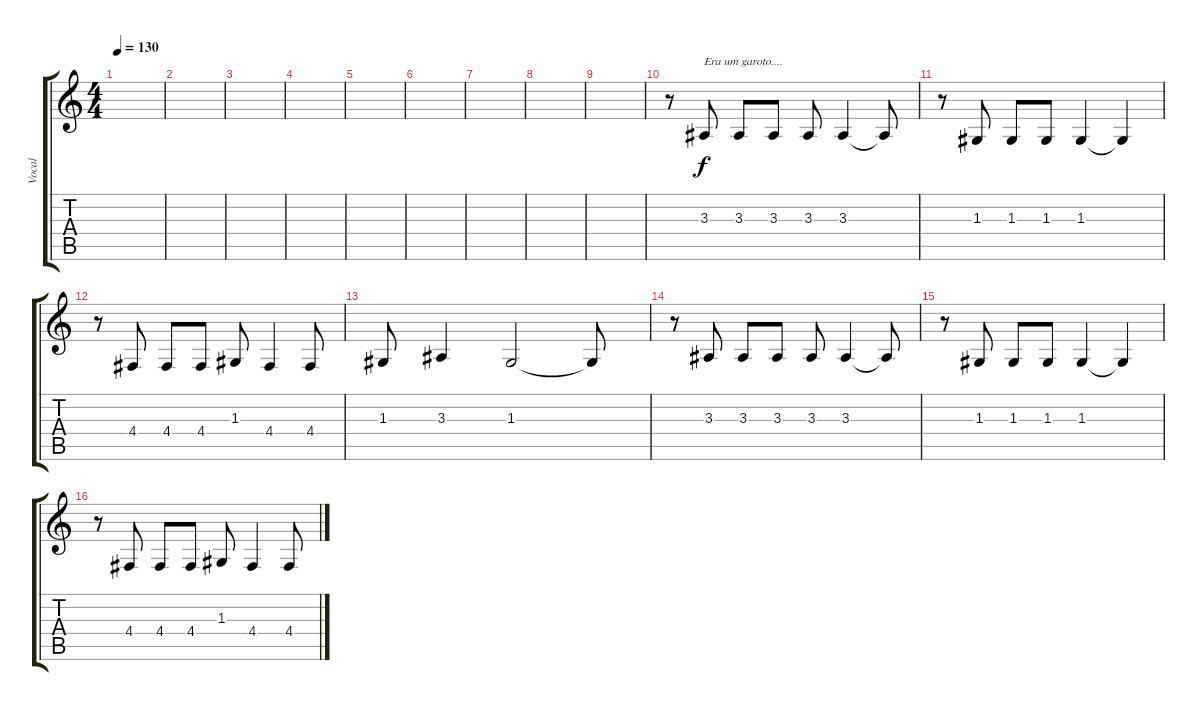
\track ("Vocal" "Vocal") {instrument lead5charang}
\staff {score tabs}
\tuning (E4 B3 G3 D3 A2 E2) {hide}
\ts (4 4)
\tempo 130
\clef g2
\ks c
|
|
|
|
|
|
|
|
|
r.8 3.3.8{txt "Era um garoto...."} 3.3.8 3.3.8 3.3.8 3.3.4 3.3{t}.8 |
r.8 1.3.8 1.3.8 1.3.8 1.3.4 1.3{t}.4 |
r.8 4.4.8 4.4.8 4.4.8 1.3.8 4.4.4 4.4.8 |
1.3.8 3.3.4 1.3.2 1.3{t}.8 |
r.8 3.3.8 3.3.8 3.3.8 3.3.8 3.3.4 3.3{t}.8 |
r.8 1.3.8 1.3.8 1.3.8 1.3.4 1.3{t}.4 |
r.8 4.4.8 4.4.8 4.4.8 1.3.8 4.4.4 4.4.8
